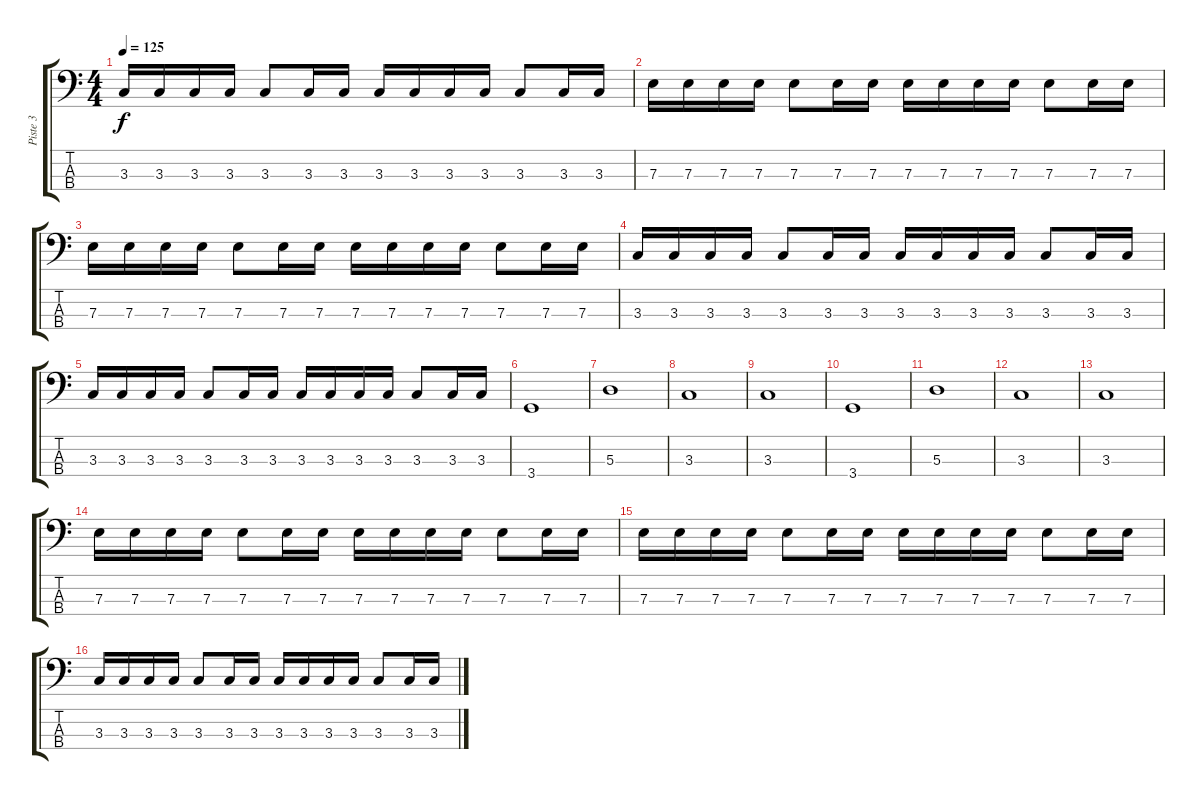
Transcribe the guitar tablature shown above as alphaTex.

\track ("Piste 3" "Piste 3") {instrument electricbassfinger}
\staff {score tabs}
\tuning (G2 D2 A1 E1) {hide}
\ts (4 4)
\tempo 125
\clef f4
\ks c
3.3.16{dy f} 3.3.16 3.3.16 3.3.16 3.3.8 3.3.16 3.3.16 3.3.16 3.3.16 3.3.16 3.3.16 3.3.8 3.3.16 3.3.16 |
7.3.16 7.3.16 7.3.16 7.3.16 7.3.8 7.3.16 7.3.16 7.3.16 7.3.16 7.3.16 7.3.16 7.3.8 7.3.16 7.3.16 |
7.3.16 7.3.16 7.3.16 7.3.16 7.3.8 7.3.16 7.3.16 7.3.16 7.3.16 7.3.16 7.3.16 7.3.8 7.3.16 7.3.16 |
3.3.16 3.3.16 3.3.16 3.3.16 3.3.8 3.3.16 3.3.16 3.3.16 3.3.16 3.3.16 3.3.16 3.3.8 3.3.16 3.3.16 |
3.3.16 3.3.16 3.3.16 3.3.16 3.3.8 3.3.16 3.3.16 3.3.16 3.3.16 3.3.16 3.3.16 3.3.8 3.3.16 3.3.16 |
3.4.1 |
5.3.1 |
3.3.1 |
3.3.1 |
3.4.1 |
5.3.1 |
3.3.1 |
3.3.1 |
7.3.16 7.3.16 7.3.16 7.3.16 7.3.8 7.3.16 7.3.16 7.3.16 7.3.16 7.3.16 7.3.16 7.3.8 7.3.16 7.3.16 |
7.3.16 7.3.16 7.3.16 7.3.16 7.3.8 7.3.16 7.3.16 7.3.16 7.3.16 7.3.16 7.3.16 7.3.8 7.3.16 7.3.16 |
3.3.16 3.3.16 3.3.16 3.3.16 3.3.8 3.3.16 3.3.16 3.3.16 3.3.16 3.3.16 3.3.16 3.3.8 3.3.16 3.3.16
